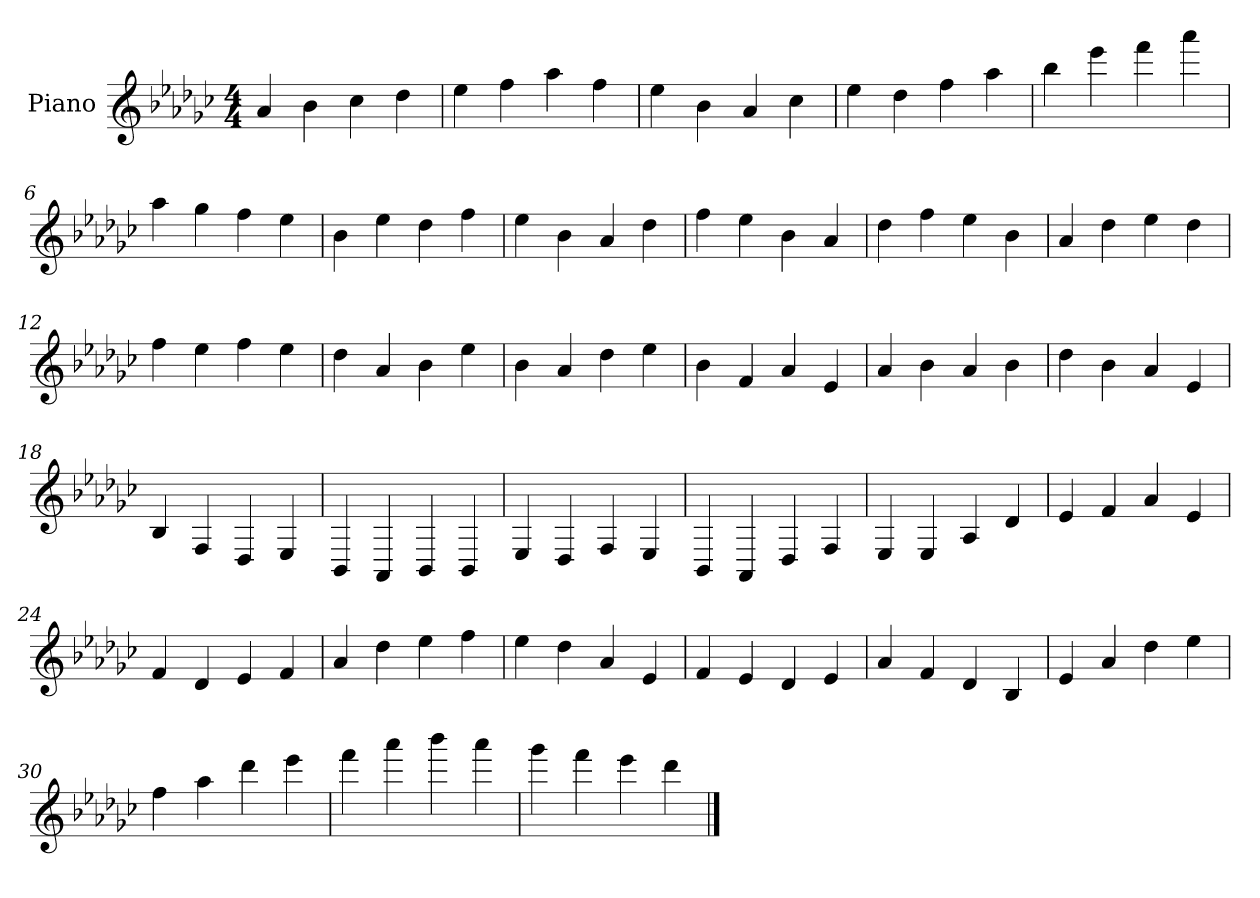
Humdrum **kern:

**kern
*part1
*staff1
*I"Piano
*I'Pno.
*clefG2
*k[b-e-a-d-g-c-]
*M4/4
=1
4a-/
4b-\
4cc-\
4dd-\
=2
4ee-\
4ff\
4aa-\
4ff\
=3
4ee-\
4b-\
4a-/
4cc-\
=4
4ee-\
4dd-\
4ff\
4aa-\
!!LO:LB:g=z
=5
4bb-\
4eee-\
4fff\
4aaa-\
=6
4aa-\
4gg-\
4ff\
4ee-\
=7
4b-\
4ee-\
4dd-\
4ff\
=8
4ee-\
4b-\
4a-/
4dd-\
!!LO:LB:g=z
=9
4ff\
4ee-\
4b-\
4a-/
=10
4dd-\
4ff\
4ee-\
4b-\
=11
4a-/
4dd-\
4ee-\
4dd-\
=12
4ff\
4ee-\
4ff\
4ee-\
!!LO:LB:g=z
=13
4dd-\
4a-/
4b-\
4ee-\
=14
4b-\
4a-/
4dd-\
4ee-\
=15
4b-\
4f/
4a-/
4e-/
=16
4a-/
4b-\
4a-/
4b-\
!!LO:LB:g=z
=17
4dd-\
4b-\
4a-/
4e-/
=18
4B-/
4F/
4D-/
4E-/
=19
4BB-/
4AA-/
4BB-/
4BB-/
=20
4E-/
4D-/
4F/
4E-/
!!LO:LB:g=z
=21
4BB-/
4AA-/
4D-/
4F/
=22
4E-/
4E-/
4A-/
4d-/
=23
4e-/
4f/
4a-/
4e-/
=24
4f/
4d-/
4e-/
4f/
!!LO:LB:g=z
=25
4a-/
4dd-\
4ee-\
4ff\
=26
4ee-\
4dd-\
4a-/
4e-/
=27
4f/
4e-/
4d-/
4e-/
=28
4a-/
4f/
4d-/
4B-/
!!LO:LB:g=z
=29
4e-/
4a-/
4dd-\
4ee-\
=30
4ff\
4aa-\
4ddd-\
4eee-\
=31
4fff\
4aaa-\
4bbb-\
4aaa-\
=32
4ggg-\
4fff\
4eee-\
4ddd-\
==
*-
